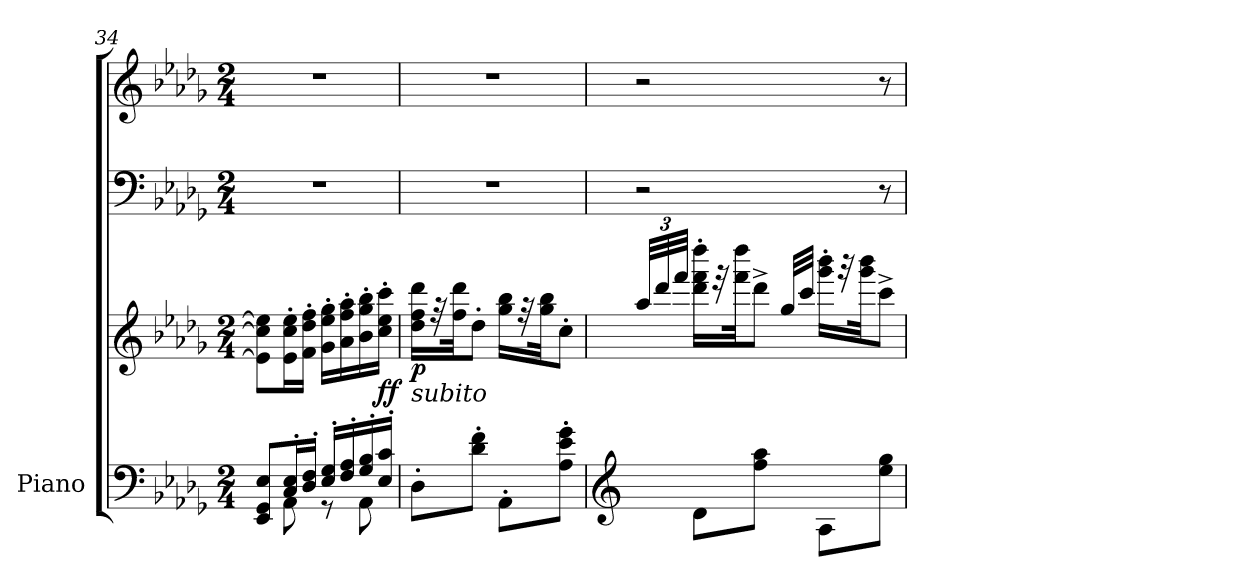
**kern	**kern	**kern	**kern	**dynam
*part1	*part1	*part1	*part1	*part1
*staff4	*staff3	*staff2	*staff1	*staff1/2/3/4
*I"Piano	*	*	*	*
*I'Pno.	*	*	*	*
!!LO:LB:g=z
*clefF4	*clefG2	*clefF4	*clefG2	*
*k[b-e-a-d-g-]	*k[b-e-a-d-g-]	*k[b-e-a-d-g-]	*k[b-e-a-d-g-]	*
*M2/4	*M2/4	*M2/4	*M2/4	*
=34	=34	=34	=34	=34
*^	*	*	*	*
8EE-/ 8GG-/ 8E-/L	8ryy	8e-\] 8cc\] 8ee-\]L	2r	2r	.
16C/' 16E-/'L	8AA-\	16e-\' 16cc\' 16ee-\'L	.	.	.
16D-/' 16F/'JJ	.	16f\' 16dd-\' 16ff\'JJ	.	.	.
16E-/' 16G-/'LL	8r	16g-\' 16ee-\' 16gg-\'LL	.	.	.
16F/' 16A-/'	.	16a-\' 16ff\' 16aa-\'	.	.	.
16G-/' 16B-/'	8AA-\	16b-\' 16gg-\' 16bb-\'	.	.	.
!	!	!	!	!	!LO:DY:b=3
16E-/' 16c/'JJ	.	16cc\' 16ee-\' 16ccc\'JJ	.	.	ff
*v	*v	*	*	*	*
=35	=35	=35	=35	=35
!	!LO:TX:b:i:t=subito	!	!	!
!	!	!	!	!LO:DY:b=3
8D-'\L	16dd-\ 16ff\ 16ddd-\LL	2r	2r	p
.	32r	.	.	.
.	32ff\ 32ddd-\JK	.	.	.
8d-\' 8f\'J	8dd-'\J	.	.	.
8AA-'\L	16gg-\ 16bb-\LL	.	.	.
.	32r	.	.	.
.	32gg-\ 32bb-\JK	.	.	.
8A-\' 8e-\' 8g-\'J	8cc'\J	.	.	.
=36	=36	=36	=36	=36
*clefG2	*	*	*	*
*	*Xbrackettup	*	*	*
16ryy	48aa-/LLL	2r	2r	.
.	48ddd-/	.	.	.
.	48fff/JJJ	.	.	.
8d-\L	16ddd-\' 16fff\' 16dddd-\'LL	.	.	.
.	32r	.	.	.
.	32fff\ 32dddd-\JK	.	.	.
8ff\ 8aa-\J	8ddd-^\J	.	.	.
16ryy	32gg-/LLL	.	.	.
.	32ccc/JJJ	.	.	.
8A-\L	16ggg-\' 16bbb-\'LL	.	.	.
.	32r	.	.	.
.	32ggg-\ 32bbb-\JK	.	.	.
8ee-\ 8gg-\J	8ccc^\J	8r	8r	.
=	=	=	=	=
*-	*-	*-	*-	*-
